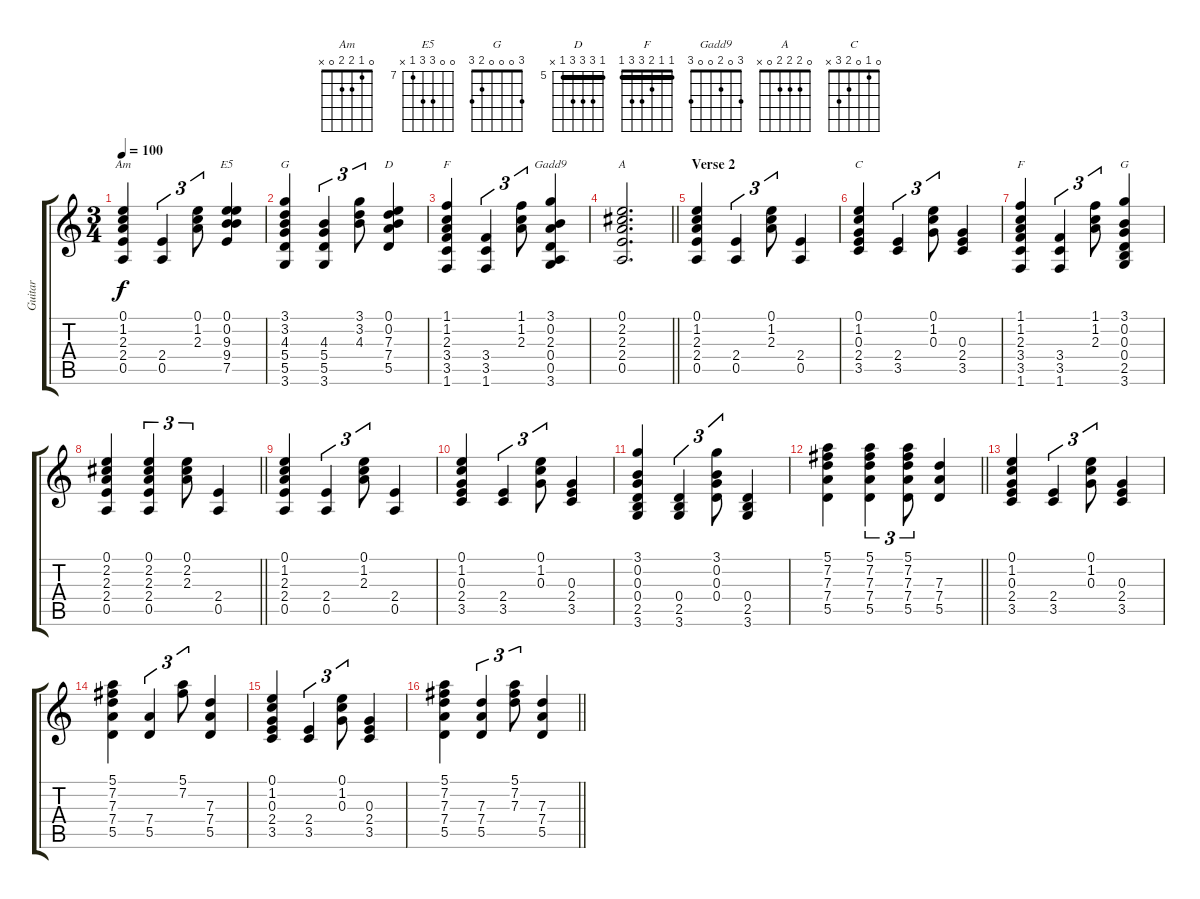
\track ("Guitar" "Guitar") {instrument acousticguitarsteel}
\staff {score tabs}
\tuning (E4 B3 G3 D3 A2 E2) {hide}
\chord ("Am" 0 1 2 2 0 x)
\chord ("E5" 0 0 9 9 7 x) {firstfret 7}
\chord ("G" x x x x x x)
\chord ("D" 5 7 7 7 5 x) {firstfret 5 barre 5}
\chord ("F" x x x x x x)
\chord ("Gadd9" 3 0 2 0 0 3)
\chord ("A" 0 2 2 2 0 x)
\chord ("C" 0 1 0 2 3 x)
\chord ("F" 1 1 2 3 3 1) {barre 1}
\chord ("G" 3 0 0 0 2 3)
\ts (3 4)
\tempo 100
\clef g2
\ks c
(0.1 1.2 2.3 2.4 0.5).4{ch "Am" dy f} (2.4 0.5).4{tu (3 2)} (0.1 1.2 2.3).8{tu (3 2)} (0.1 0.2 9.3 9.4 7.5).4{ch "E5"} |
(3.1 3.2 4.3 5.4 5.5 3.6).4{ch "G"} (4.3 5.4 5.5 3.6).4{tu (3 2)} (3.1 3.2 4.3).8{tu (3 2)} (0.1 0.2 7.3 7.4 5.5).4{ch "D"} |
(1.1 1.2 2.3 3.4 3.5 1.6).4{ch "F"} (3.4 3.5 1.6).4{tu (3 2)} (1.1 1.2 2.3).8{tu (3 2)} (3.1 0.2 2.3 0.4 0.5 3.6).4{ch "Gadd9"} |
\barLineRight lightlight
(0.1 2.2 2.3 2.4 0.5).2{d ch "A"} |
\section ("" "Verse 2")
(0.1 1.2 2.3 2.4 0.5).4 (2.4 0.5).4{tu (3 2)} (0.1 1.2 2.3).8{tu (3 2)} (2.4 0.5).4 |
(0.1 1.2 0.3 2.4 3.5).4{ch "C"} (2.4 3.5).4{tu (3 2)} (0.1 1.2 0.3).8{tu (3 2)} (0.3 2.4 3.5).4 |
(1.1 1.2 2.3 3.4 3.5 1.6).4{ch "F"} (3.4 3.5 1.6).4{tu (3 2)} (1.1 1.2 2.3).8{tu (3 2)} (3.1 0.2 0.3 0.4 2.5 3.6).4{ch "G"} |
\barLineRight lightlight
(0.1 2.2 2.3 2.4 0.5).4 (0.1 2.2 2.3 2.4 0.5).4{tu (3 2)} (0.1 2.2 2.3).8{tu (3 2)} (2.4 0.5).4 |
(0.1 1.2 2.3 2.4 0.5).4 (2.4 0.5).4{tu (3 2)} (0.1 1.2 2.3).8{tu (3 2)} (2.4 0.5).4 |
(0.1 1.2 0.3 2.4 3.5).4 (2.4 3.5).4{tu (3 2)} (0.1 1.2 0.3).8{tu (3 2)} (0.3 2.4 3.5).4 |
(3.1 0.2 0.3 0.4 2.5 3.6).4 (0.4 2.5 3.6).4{tu (3 2)} (3.1 0.2 0.3 0.4).8{tu (3 2)} (0.4 2.5 3.6).4 |
\barLineRight lightlight
(5.1 7.2 7.3 7.4 5.5).4 (5.1 7.2 7.3 7.4 5.5).4{tu (3 2)} (5.1 7.2 7.3 7.4 5.5).8{tu (3 2)} (7.3 7.4 5.5).4 |
(0.1 1.2 0.3 2.4 3.5).4 (2.4 3.5).4{tu (3 2)} (0.1 1.2 0.3).8{tu (3 2)} (0.3 2.4 3.5).4 |
(5.1 7.2 7.3 7.4 5.5).4 (7.4 5.5).4{tu (3 2)} (5.1 7.2).8{tu (3 2)} (7.3 7.4 5.5).4 |
(0.1 1.2 0.3 2.4 3.5).4 (2.4 3.5).4{tu (3 2)} (0.1 1.2 0.3).8{tu (3 2)} (0.3 2.4 3.5).4 |
\barLineRight lightlight
(5.1 7.2 7.3 7.4 5.5).4 (7.3 7.4 5.5).4{tu (3 2)} (5.1 7.2 7.3).8{tu (3 2)} (7.3 7.4 5.5).4
